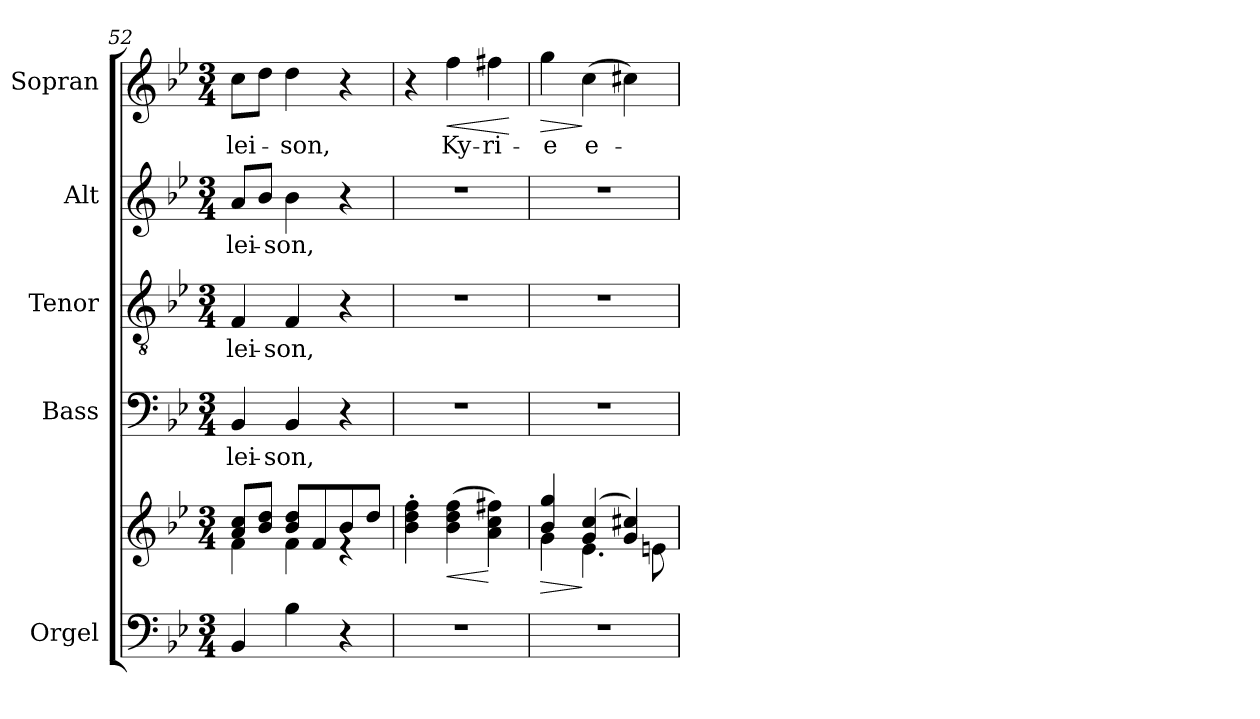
**kern	**kern	**dynam	**kern	**text	**kern	**text	**kern	**text	**kern	**text	**dynam
*part5	*part5	*part5	*part4	*part4	*part3	*part3	*part2	*part2	*part1	*part1	*part1
*staff6	*staff5	*staff5/6	*staff4	*staff4	*staff3	*staff3	*staff2	*staff2	*staff1	*staff1	*staff1
*I"Orgel	*	*	*I"Bass	*	*I"Tenor	*	*I"Alt	*	*I"Sopran	*	*
*I'Org.	*	*	*I'B.	*	*I'T.	*	*I'A.	*	*I'S.	*	*
*clefF4	*clefG2	*	*clefF4	*	*clefGv2	*	*clefG2	*	*clefG2	*	*
*k[b-e-]	*k[b-e-]	*	*k[b-e-]	*	*k[b-e-]	*	*k[b-e-]	*	*k[b-e-]	*	*
*B-:	*B-:	*	*B-:	*	*B-:	*	*B-:	*	*B-:	*	*
*M3/4	*M3/4	*	*M3/4	*	*M3/4	*	*M3/4	*	*M3/4	*	*
=52	=52	=52	=52	=52	=52	=52	=52	=52	=52	=52	=52
*	*^	*	*	*	*	*	*	*	*	*	*
!	!	!	!	!	!LO:LY:b	!	!LO:LY:b	!	!LO:LY:b	!	!LO:LY:b	!
4BB-/	8a/ 8cc/L	4f\	.	4BB-/	-lei-	4F/	-lei-	8a/L	-lei-	8cc\L	-lei-	.
.	8b-/ 8dd/J	.	.	.	.	.	.	8b-/J	.	8dd\J	.	.
!	!	!	!	!	!LO:LY:b	!	!LO:LY:b	!	!LO:LY:b	!	!LO:LY:b	!
4B-\	8b-/ 8dd/L	4f\	.	4BB-/	-son,	4F/	-son,	4b-\	-son,	4dd\	-son,	.
.	8f/	.	.	.	.	.	.	.	.	.	.	.
4r	8b-/	4rd	.	4r	.	4r	.	4r	.	4r	.	.
.	8dd/J	.	.	.	.	.	.	.	.	.	.	.
*	*v	*v	*	*	*	*	*	*	*	*	*	*
=53	=53	=53	=53	=53	=53	=53	=53	=53	=53	=53	=53
2.r	4b-\'> 4dd\'> 4ff\'>	.	2.r	.	2.r	.	2.r	.	4r	.	.
!	!	!LO:HP:b	!	!	!	!	!	!	!	!LO:LY:b	!LO:HP:b
.	(>4b-\ 4dd\ 4ff\	<	.	.	.	.	.	.	4ff\	Ky-	<
!	!	!	!	!	!	!	!	!	!	!LO:LY:b	!
.	4a\ 4cc\ 4ff#X\)	[	.	.	.	.	.	.	4ff#X\	-ri-	.
.	.	.	.	.	.	.	.	.	.	.	[
=54	=54	=54	=54	=54	=54	=54	=54	=54	=54	=54	=54
!	!	!LO:HP:b	!	!	!	!	!	!	!	!LO:LY:b	!LO:HP:b
*	*^	*	*	*	*	*	*	*	*	*	*
2.r	4b-/ 4gg/	4g\	>	2.r	.	2.r	.	2.r	.	4gg\	-e	>
!	!	!	!	!	!	!	!	!	!	!	!LO:LY:b	!
.	(4g/ 4cc/	4.e-\	]	.	.	.	.	.	.	(>4cc\	e-	]
.	4g/ 4cc#X/)	.	.	.	.	.	.	.	.	4cc#X\)	.	.
.	.	8en\	.	.	.	.	.	.	.	.	.	.
*	*v	*v	*	*	*	*	*	*	*	*	*	*
=	=	=	=	=	=	=	=	=	=	=	=
*-	*-	*-	*-	*-	*-	*-	*-	*-	*-	*-	*-
